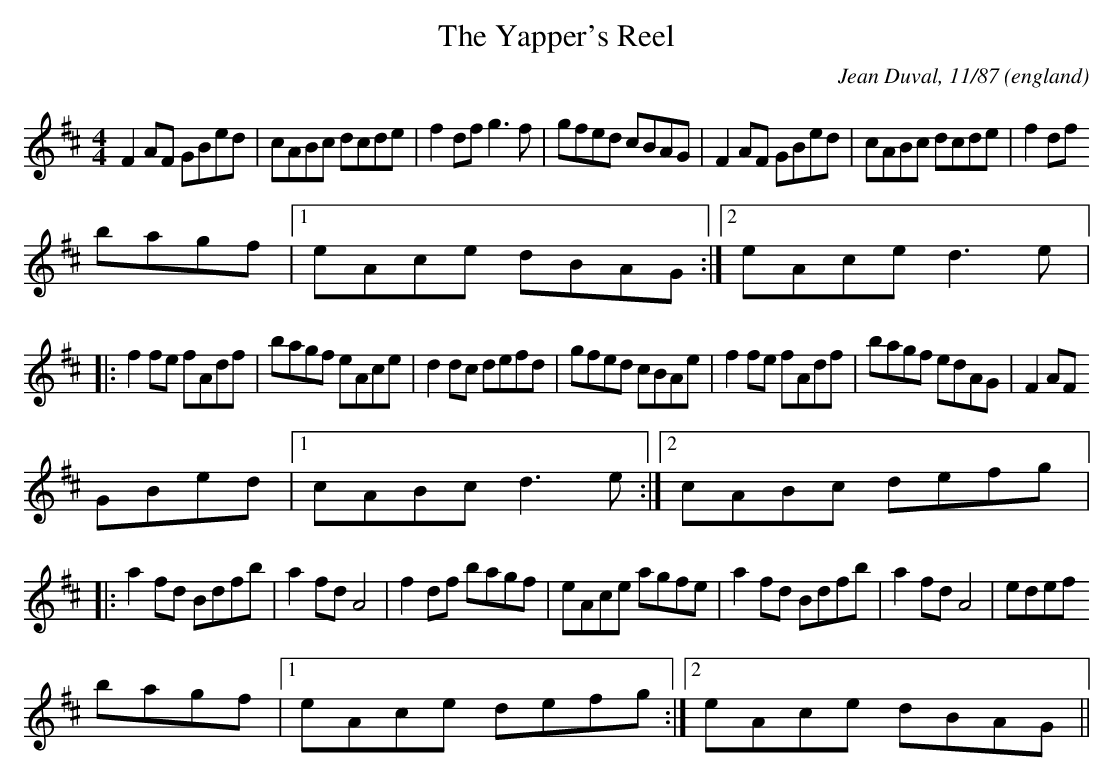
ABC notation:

X:1
T:The Yapper's Reel
O:england
M:4/4
L:1/8
C:Jean Duval, 11/87
K:D
F2 AF GBed|cABc dcde|f2 df g3f|gfed cBAG|F2 AF GBed|cABc dcde|f2 df
bagf|1eAce dBAG:|2eAce d3 e|:
f2 fe fAdf|bagf eAce|d2 dc defd|gfed cBAe|f2 fe fAdf|bagf edAG|F2 AF
GBed|1cABc d3 e:|2cABc defg|:
a2 fd Bdfb| a2 fd A4|f2 df bagf|eAce agfe|a2 fd Bdfb| a2 fd A4|edef
bagf|1eAce defg:|2eAce dBAG||
